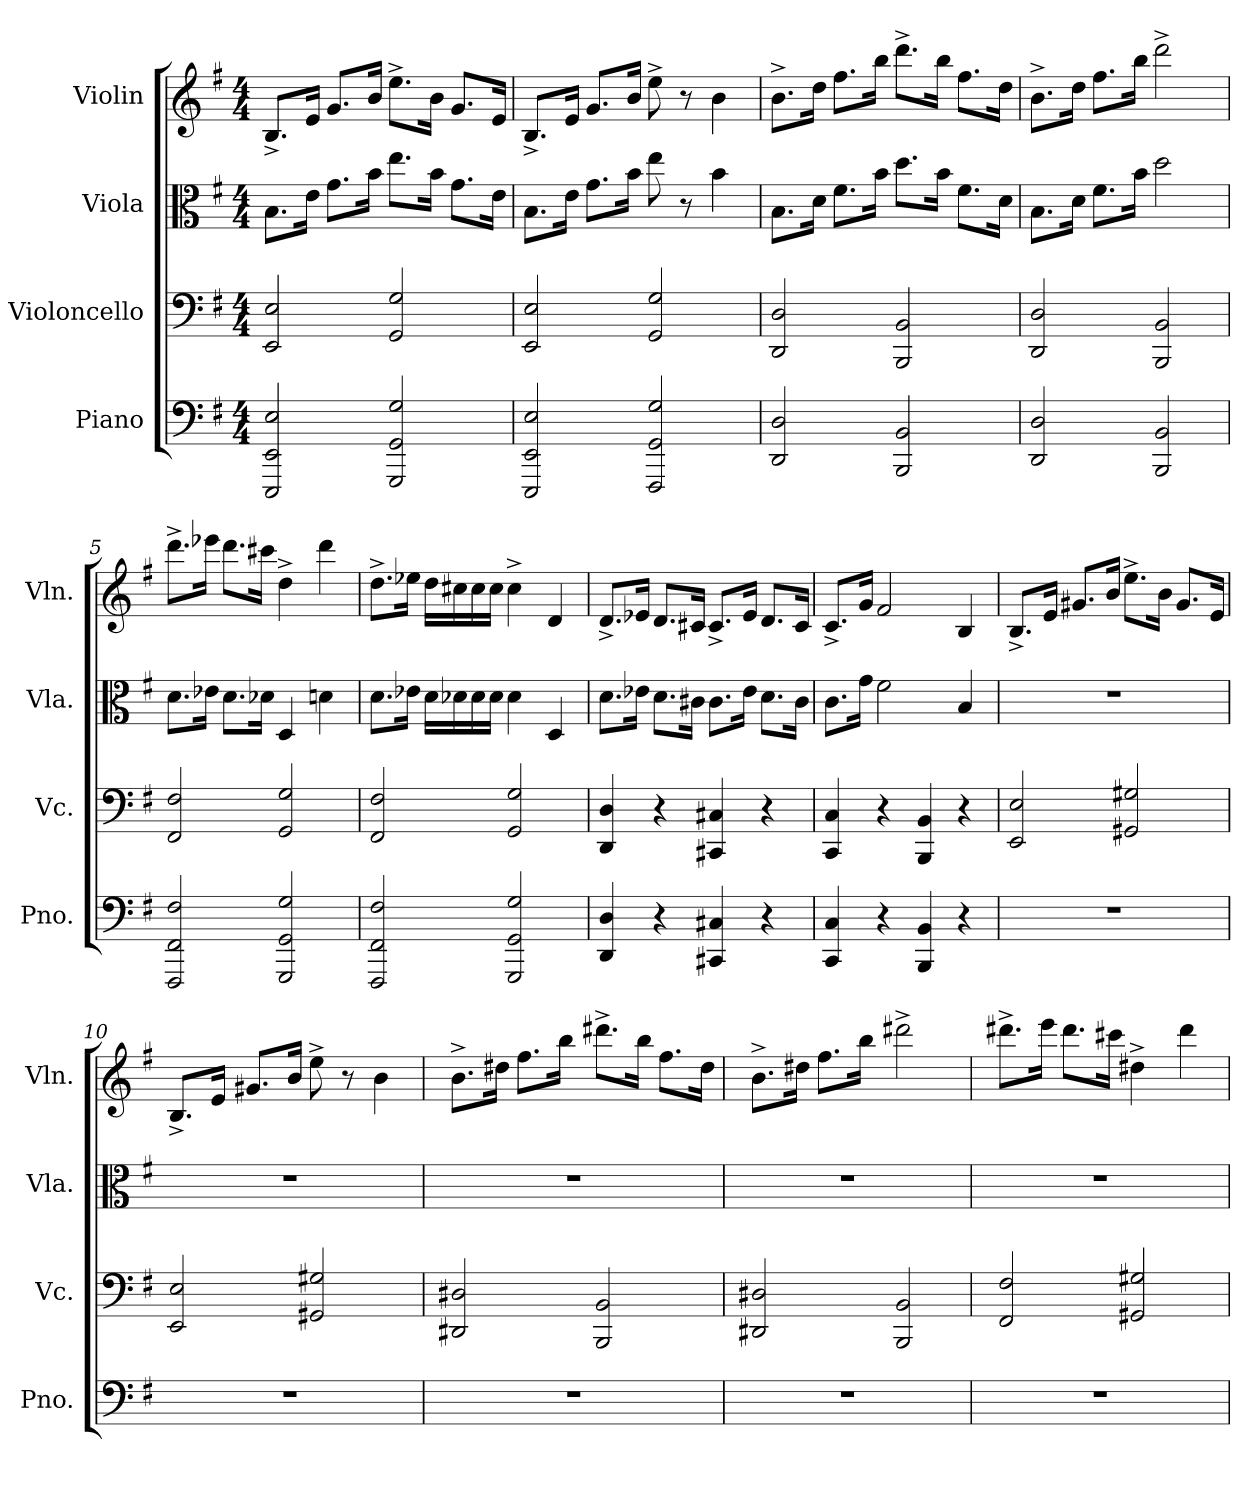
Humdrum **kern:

**kern	**kern	**kern	**kern
*part4	*part3	*part2	*part1
*staff4	*staff3	*staff2	*staff1
*I"Piano	*I"Violoncello	*I"Viola	*I"Violin
*I'Pno.	*I'Vc.	*I'Vla.	*I'Vln.
*clefF4	*clefF4	*clefC3	*clefG2
*k[f#]	*k[f#]	*k[f#]	*k[f#]
*M4/4	*M4/4	*M4/4	*M4/4
*MM100	*MM100	*MM100	*MM100
=1	=1	=1	=1
2EEE/ 2EE/ 2E/	2EE/ 2E/	8.B\L	8.B^/L
.	.	16e\Jk	16e/Jk
.	.	8.g\L	8.g/L
.	.	16b\Jk	16b/Jk
2GGG/ 2GG/ 2G/	2GG/ 2G/	8.ee\L	8.ee^\L
.	.	16b\Jk	16b\Jk
.	.	8.g\L	8.g/L
.	.	16e\Jk	16e/Jk
=2	=2	=2	=2
2EEE/ 2EE/ 2E/	2EE/ 2E/	8.B\L	8.B^/L
.	.	16e\Jk	16e/Jk
.	.	8.g\L	8.g/L
.	.	16b\Jk	16b/Jk
2FFF#/ 2GG/ 2G/	2GG/ 2G/	8ee\	8ee^\
.	.	8r	8r
.	.	4b\	4b\
=3	=3	=3	=3
2DD/ 2D/	2DD/ 2D/	8.B\L	8.b^\L
.	.	16d\Jk	16dd\Jk
.	.	8.f#\L	8.ff#\L
.	.	16b\Jk	16bb\Jk
2BBB/ 2BB/	2BBB/ 2BB/	8.dd\L	8.ddd^\L
.	.	16b\Jk	16bb\Jk
.	.	8.f#\L	8.ff#\L
.	.	16d\Jk	16dd\Jk
=4	=4	=4	=4
2DD/ 2D/	2DD/ 2D/	8.B\L	8.b^\L
.	.	16d\Jk	16dd\Jk
.	.	8.f#\L	8.ff#\L
.	.	16b\Jk	16bb\Jk
2BBB/ 2BB/	2BBB/ 2BB/	2dd\	2ddd^\
!!LO:LB:g=z
=5	=5	=5	=5
2FFF#/ 2FF#/ 2F#/	2FF#/ 2F#/	8.d\L	8.ddd^\L
.	.	16e-X\Jk	16eee-X\Jk
.	.	8.d\L	8.ddd\L
.	.	16d-X\Jk	16ccc#X\Jk
2GGG/ 2GG/ 2G/	2GG/ 2G/	4D/	4dd^\
.	.	4dn\	4ddd\
=6	=6	=6	=6
2FFF#/ 2FF#/ 2F#/	2FF#/ 2F#/	8.d\L	8.dd^\L
.	.	16e-X\Jk	16ee-X\Jk
.	.	16d\LL	16dd\LL
.	.	16d-X\	16cc#X\
.	.	16d-\	16cc#\
.	.	16d-\JJ	16cc#\JJ
2GGG/ 2GG/ 2G/	2GG/ 2G/	4d-\	4cc#^\
.	.	4D/	4d/
=7	=7	=7	=7
4DD/ 4D/	4DD/ 4D/	8.d\L	8.d^/L
.	.	16e-X\Jk	16e-X/Jk
4r	4r	8.d\L	8.d/L
.	.	16c#X\Jk	16c#X/Jk
4CC#X/ 4C#X/	4CC#X/ 4C#X/	8.c#\L	8.c#^/L
.	.	16e-\Jk	16e-/Jk
4r	4r	8.d\L	8.d/L
.	.	16c#\Jk	16c#/Jk
=8	=8	=8	=8
4CC/ 4C/	4CC/ 4C/	8.c\L	8.c^/L
.	.	16g\Jk	16g/Jk
4r	4r	2f#\	2f#/
4BBB/ 4BB/	4BBB/ 4BB/	.	.
4r	4r	4B/	4B/
!!LO:PB:g=z
=9	=9	=9	=9
1r	2EE/ 2E/	1r	8.B^/L
.	.	.	16e/Jk
.	.	.	8.g#X/L
.	.	.	16b/Jk
.	2GG#X/ 2G#X/	.	8.ee^\L
.	.	.	16b\Jk
.	.	.	8.g#/L
.	.	.	16e/Jk
=10	=10	=10	=10
1r	2EE/ 2E/	1r	8.B^/L
.	.	.	16e/Jk
.	.	.	8.g#X/L
.	.	.	16b/Jk
.	2GG#X/ 2G#X/	.	8ee^\
.	.	.	8r
.	.	.	4b\
=11	=11	=11	=11
1r	2DD#X/ 2D#X/	1r	8.b^\L
.	.	.	16dd#X\Jk
.	.	.	8.ff#\L
.	.	.	16bb\Jk
.	2BBB/ 2BB/	.	8.ddd#X^\L
.	.	.	16bb\Jk
.	.	.	8.ff#\L
.	.	.	16dd#\Jk
=12	=12	=12	=12
1r	2DD#X/ 2D#X/	1r	8.b^\L
.	.	.	16dd#X\Jk
.	.	.	8.ff#\L
.	.	.	16bb\Jk
.	2BBB/ 2BB/	.	2ddd#X^\
!!LO:LB:g=z
=13	=13	=13	=13
1r	2FF#/ 2F#/	1r	8.ddd#X^\L
.	.	.	16eee\Jk
.	.	.	8.ddd#\L
.	.	.	16ccc#X\Jk
.	2GG#X/ 2G#X/	.	4dd#X^\
.	.	.	4ddd#\
=	=	=	=
*-	*-	*-	*-
